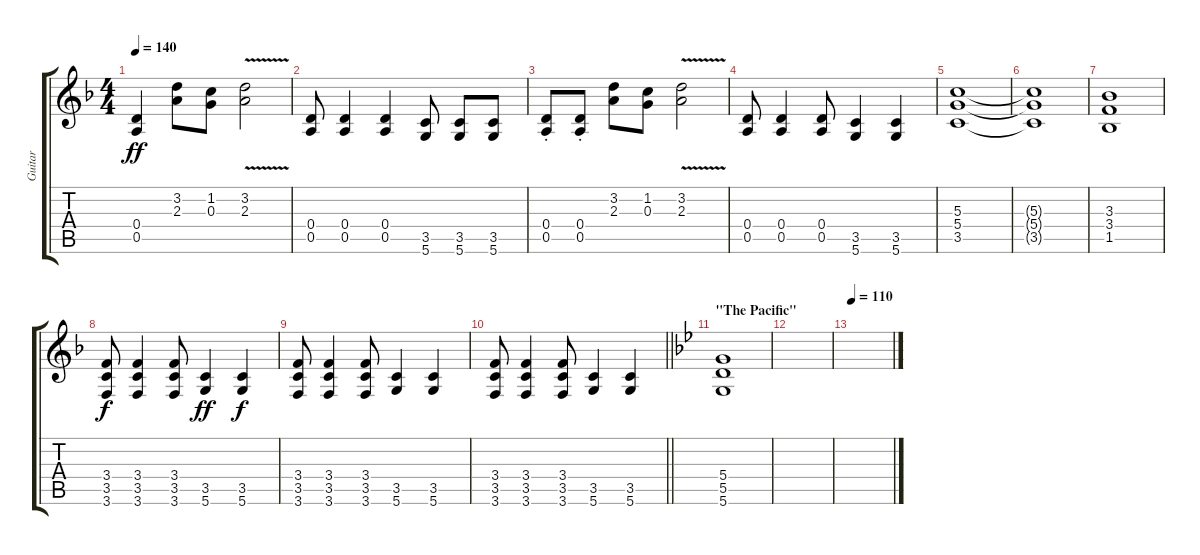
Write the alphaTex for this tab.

\track ("Guitar" "Guitar") {instrument overdrivenguitar}
\staff {score tabs}
\tuning (E4 B3 G3 D3 A2 D2) {hide}
\ts (4 4)
\tempo 140
\clef g2
\ks dminor
(0.4 0.5).4{dy ff} (3.2 2.3).8 (1.2 0.3).8 (3.2{v} 2.3{v}).2 |
(0.4 0.5).8 (0.4 0.5).4 (0.4 0.5).4 (3.5 5.6).8 (3.5 5.6).8 (3.5 5.6).8 |
(0.4{st} 0.5{st}).8 (0.4{st} 0.5{st}).8 (3.2 2.3).8 (1.2 0.3).8 (3.2{v} 2.3{v}).2 |
(0.4 0.5).8 (0.4 0.5).4 (0.4 0.5).8 (3.5 5.6).4 (3.5 5.6).4 |
(5.3 5.4 3.5).1 |
(5.3{t} 5.4{t} 3.5{t}).1 |
(3.3 3.4 1.5).1 |
(3.4 3.5 3.6).8{dy f} (3.4 3.5 3.6).4 (3.4 3.5 3.6).8 (3.5 5.6).4{dy ff} (3.5 5.6).4{dy f} |
(3.4 3.5 3.6).8 (3.4 3.5 3.6).4 (3.4 3.5 3.6).8 (3.5 5.6).4 (3.5 5.6).4 |
\barLineRight lightlight
(3.4 3.5 3.6).8 (3.4 3.5 3.6).4 (3.4 3.5 3.6).8 (3.5 5.6).4 (3.5 5.6).4 |
\section ("" "\"The Pacific\"")
\ks gminor
(5.4 5.5 5.6).1 |
|
\tempo 110
